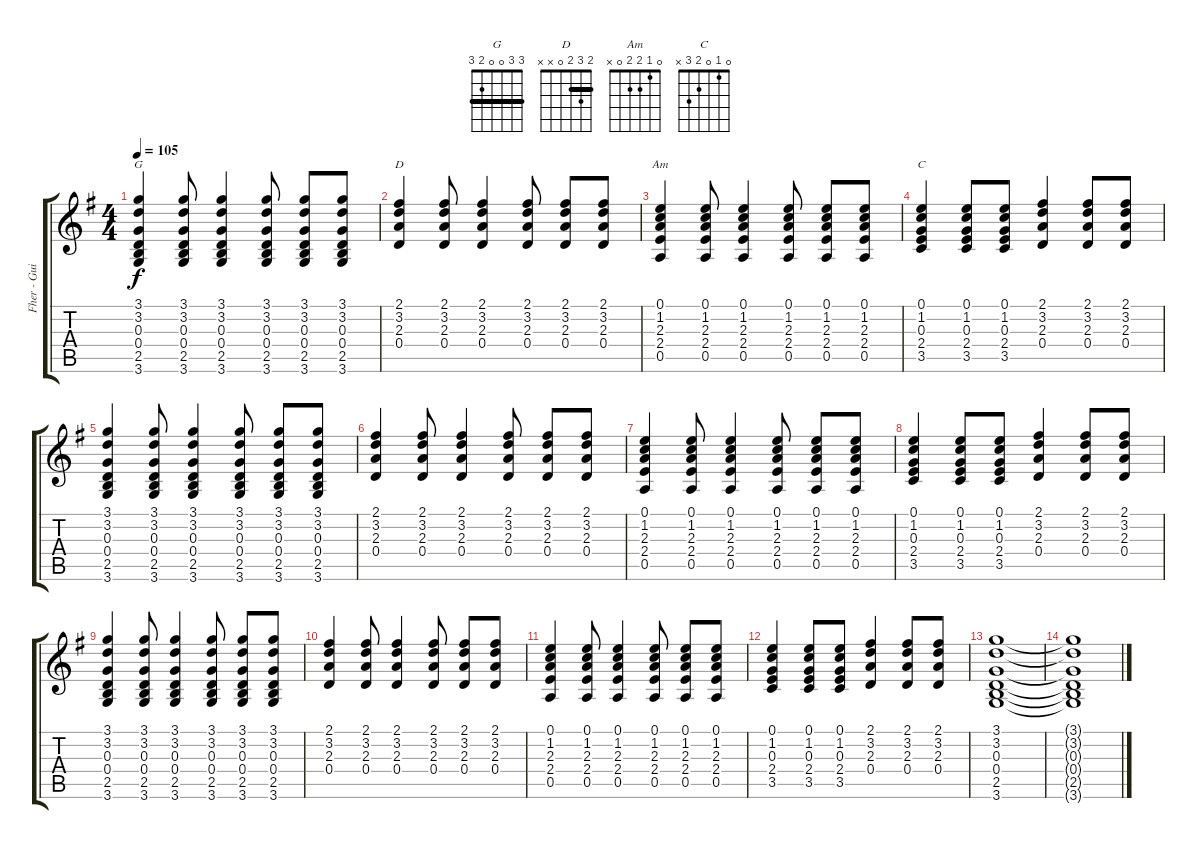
\track ("Fher - Guitarra" "Fher - Gui") {instrument acousticguitarsteel}
\staff {score tabs}
\tuning (E4 B3 G3 D3 A2 E2) {hide}
\chord ("G" 3 3 0 0 2 3) {barre 3}
\chord ("D" 2 3 2 0 x x) {barre 2}
\chord ("Am" 0 1 2 2 0 x)
\chord ("C" 0 1 0 2 3 x)
\ts (4 4)
\tempo 105
\clef g2
\ks g
(3.1 3.2 0.3 0.4 2.5 3.6).4{ch "G" dy f} (3.1 3.2 0.3 0.4 2.5 3.6).8 (3.1 3.2 0.3 0.4 2.5 3.6).4 (3.1 3.2 0.3 0.4 2.5 3.6).8 (3.1 3.2 0.3 0.4 2.5 3.6).8 (3.1 3.2 0.3 0.4 2.5 3.6).8 |
(2.1 3.2 2.3 0.4).4{ch "D"} (2.1 3.2 2.3 0.4).8 (2.1 3.2 2.3 0.4).4 (2.1 3.2 2.3 0.4).8 (2.1 3.2 2.3 0.4).8 (2.1 3.2 2.3 0.4).8 |
(0.1 1.2 2.3 2.4 0.5).4{ch "Am"} (0.1 1.2 2.3 2.4 0.5).8 (0.1 1.2 2.3 2.4 0.5).4 (0.1 1.2 2.3 2.4 0.5).8 (0.1 1.2 2.3 2.4 0.5).8 (0.1 1.2 2.3 2.4 0.5).8 |
(0.1 1.2 0.3 2.4 3.5).4{ch "C"} (0.1 1.2 0.3 2.4 3.5).8 (0.1 1.2 0.3 2.4 3.5).8 (2.1 3.2 2.3 0.4).4 (2.1 3.2 2.3 0.4).8 (2.1 3.2 2.3 0.4).8 |
(3.1 3.2 0.3 0.4 2.5 3.6).4 (3.1 3.2 0.3 0.4 2.5 3.6).8 (3.1 3.2 0.3 0.4 2.5 3.6).4 (3.1 3.2 0.3 0.4 2.5 3.6).8 (3.1 3.2 0.3 0.4 2.5 3.6).8 (3.1 3.2 0.3 0.4 2.5 3.6).8 |
(2.1 3.2 2.3 0.4).4 (2.1 3.2 2.3 0.4).8 (2.1 3.2 2.3 0.4).4 (2.1 3.2 2.3 0.4).8 (2.1 3.2 2.3 0.4).8 (2.1 3.2 2.3 0.4).8 |
(0.1 1.2 2.3 2.4 0.5).4 (0.1 1.2 2.3 2.4 0.5).8 (0.1 1.2 2.3 2.4 0.5).4 (0.1 1.2 2.3 2.4 0.5).8 (0.1 1.2 2.3 2.4 0.5).8 (0.1 1.2 2.3 2.4 0.5).8 |
(0.1 1.2 0.3 2.4 3.5).4 (0.1 1.2 0.3 2.4 3.5).8 (0.1 1.2 0.3 2.4 3.5).8 (2.1 3.2 2.3 0.4).4 (2.1 3.2 2.3 0.4).8 (2.1 3.2 2.3 0.4).8 |
(3.1 3.2 0.3 0.4 2.5 3.6).4 (3.1 3.2 0.3 0.4 2.5 3.6).8 (3.1 3.2 0.3 0.4 2.5 3.6).4 (3.1 3.2 0.3 0.4 2.5 3.6).8 (3.1 3.2 0.3 0.4 2.5 3.6).8 (3.1 3.2 0.3 0.4 2.5 3.6).8 |
(2.1 3.2 2.3 0.4).4 (2.1 3.2 2.3 0.4).8 (2.1 3.2 2.3 0.4).4 (2.1 3.2 2.3 0.4).8 (2.1 3.2 2.3 0.4).8 (2.1 3.2 2.3 0.4).8 |
(0.1 1.2 2.3 2.4 0.5).4 (0.1 1.2 2.3 2.4 0.5).8 (0.1 1.2 2.3 2.4 0.5).4 (0.1 1.2 2.3 2.4 0.5).8 (0.1 1.2 2.3 2.4 0.5).8 (0.1 1.2 2.3 2.4 0.5).8 |
(0.1 1.2 0.3 2.4 3.5).4 (0.1 1.2 0.3 2.4 3.5).8 (0.1 1.2 0.3 2.4 3.5).8 (2.1 3.2 2.3 0.4).4 (2.1 3.2 2.3 0.4).8 (2.1 3.2 2.3 0.4).8 |
(3.1 3.2 0.3 0.4 2.5 3.6).1 |
(3.1{t} 3.2{t} 0.3{t} 0.4{t} 2.5{t} 3.6{t}).1
